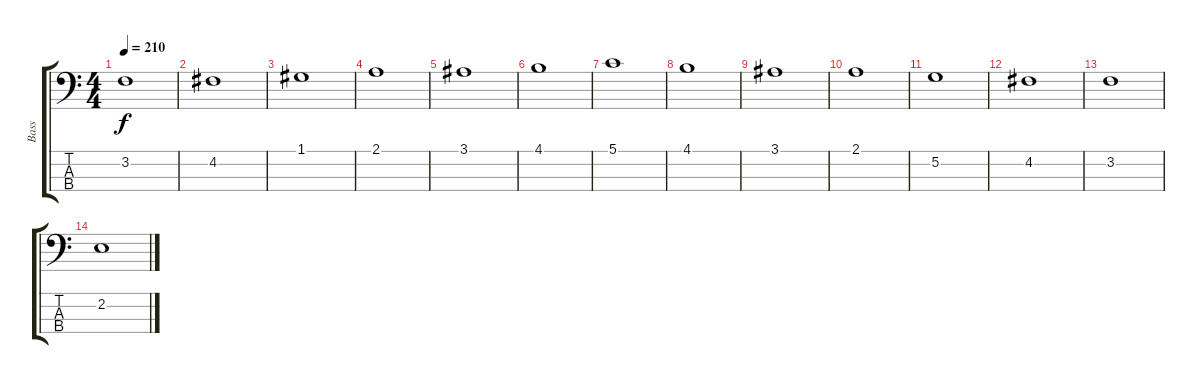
\track ("Bass" "Bass") {instrument electricbasspick}
\staff {score tabs}
\tuning (G2 D2 A1 E1) {hide}
\ts (4 4)
\tempo 210
\clef f4
\ks c
3.2.1{dy f} |
4.2.1 |
1.1.1 |
2.1.1 |
3.1.1 |
4.1.1 |
5.1.1 |
4.1.1 |
3.1.1 |
2.1.1 |
5.2.1 |
4.2.1 |
3.2.1 |
2.2.1
